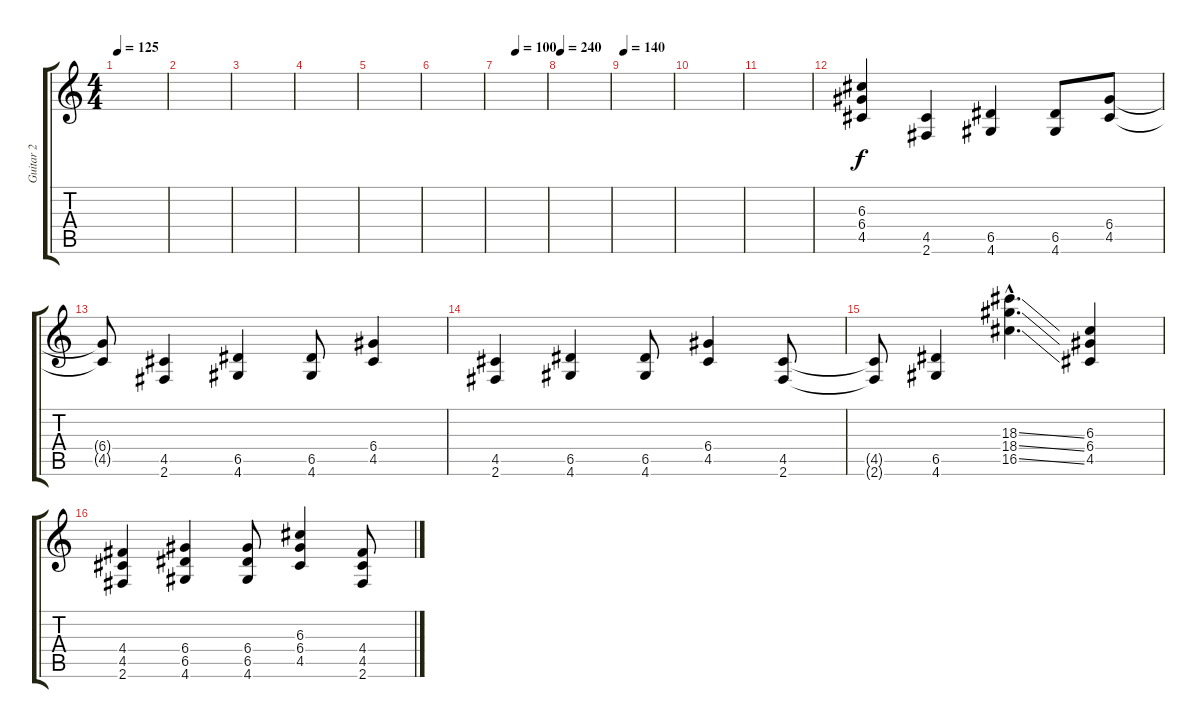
\track ("Guitar 2" "Guitar 2") {instrument distortionguitar}
\staff {score tabs}
\tuning (E4 B3 G3 D3 A2 E2) {hide}
\ts (4 4)
\tempo 125
\clef g2
\ks c
|
|
|
|
|
|
\tempo (100 0.375)
|
\tempo 240
|
\tempo 140
|
|
|
(6.3 6.4 4.5).4 (4.5 2.6).4 (6.5 4.6).4 (6.5 4.6).8 (6.4 4.5).8 |
(6.4{t} 4.5{t}).8 (4.5 2.6).4 (6.5 4.6).4 (6.5 4.6).8 (6.4 4.5).4 |
(4.5 2.6).4 (6.5 4.6).4 (6.5 4.6).8 (6.4 4.5).4 (4.5 2.6).8 |
(4.5{t} 2.6{t}).8 (6.5 4.6).4 (18.3{ss hac} 18.4{ss hac} 16.5{ss hac}).4{d} (6.3 6.4 4.5).4 |
(4.4 4.5 2.6).4 (6.4 6.5 4.6).4 (6.4 6.5 4.6).8 (6.3 6.4 4.5).4 (4.4 4.5 2.6).8
